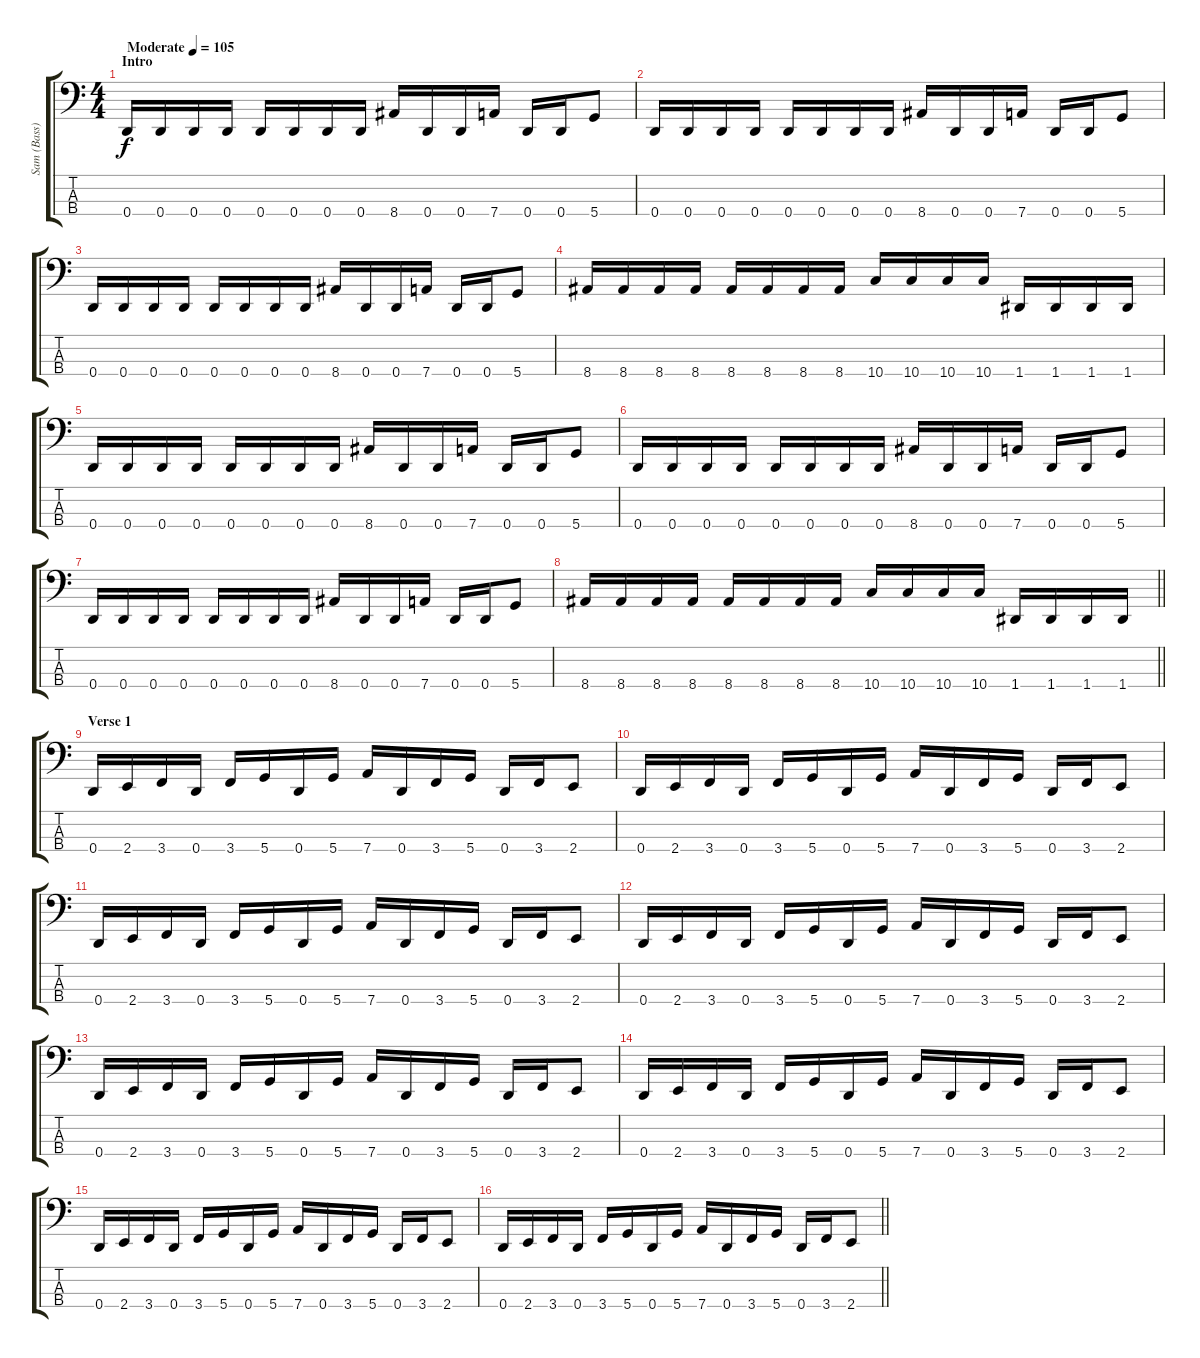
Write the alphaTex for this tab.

\track ("Sam (Bass)" "Sam (Bass)") {instrument electricbasspick}
\staff {score tabs}
\tuning (G2 D2 A1 D1) {hide}
\ts (4 4)
\section ("" "Intro")
\tempo (105 "Moderate")
\clef f4
\ks c
0.4.16{dy f instrument electricbasspick} 0.4.16 0.4.16 0.4.16 0.4.16 0.4.16 0.4.16 0.4.16 8.4.16 0.4.16 0.4.16 7.4.16 0.4.16 0.4.16 5.4.8 |
0.4.16 0.4.16 0.4.16 0.4.16 0.4.16 0.4.16 0.4.16 0.4.16 8.4.16 0.4.16 0.4.16 7.4.16 0.4.16 0.4.16 5.4.8 |
0.4.16 0.4.16 0.4.16 0.4.16 0.4.16 0.4.16 0.4.16 0.4.16 8.4.16 0.4.16 0.4.16 7.4.16 0.4.16 0.4.16 5.4.8 |
8.4.16 8.4.16 8.4.16 8.4.16 8.4.16 8.4.16 8.4.16 8.4.16 10.4.16 10.4.16 10.4.16 10.4.16 1.4.16 1.4.16 1.4.16 1.4.16 |
0.4.16 0.4.16 0.4.16 0.4.16 0.4.16 0.4.16 0.4.16 0.4.16 8.4.16 0.4.16 0.4.16 7.4.16 0.4.16 0.4.16 5.4.8 |
0.4.16 0.4.16 0.4.16 0.4.16 0.4.16 0.4.16 0.4.16 0.4.16 8.4.16 0.4.16 0.4.16 7.4.16 0.4.16 0.4.16 5.4.8 |
0.4.16 0.4.16 0.4.16 0.4.16 0.4.16 0.4.16 0.4.16 0.4.16 8.4.16 0.4.16 0.4.16 7.4.16 0.4.16 0.4.16 5.4.8 |
\barLineRight lightlight
8.4.16 8.4.16 8.4.16 8.4.16 8.4.16 8.4.16 8.4.16 8.4.16 10.4.16 10.4.16 10.4.16 10.4.16 1.4.16 1.4.16 1.4.16 1.4.16 |
\section ("" "Verse 1")
0.4.16 2.4.16 3.4.16 0.4.16 3.4.16 5.4.16 0.4.16 5.4.16 7.4.16 0.4.16 3.4.16 5.4.16 0.4.16 3.4.16 2.4.8 |
0.4.16 2.4.16 3.4.16 0.4.16 3.4.16 5.4.16 0.4.16 5.4.16 7.4.16 0.4.16 3.4.16 5.4.16 0.4.16 3.4.16 2.4.8 |
0.4.16 2.4.16 3.4.16 0.4.16 3.4.16 5.4.16 0.4.16 5.4.16 7.4.16 0.4.16 3.4.16 5.4.16 0.4.16 3.4.16 2.4.8 |
0.4.16 2.4.16 3.4.16 0.4.16 3.4.16 5.4.16 0.4.16 5.4.16 7.4.16 0.4.16 3.4.16 5.4.16 0.4.16 3.4.16 2.4.8 |
0.4.16 2.4.16 3.4.16 0.4.16 3.4.16 5.4.16 0.4.16 5.4.16 7.4.16 0.4.16 3.4.16 5.4.16 0.4.16 3.4.16 2.4.8 |
0.4.16 2.4.16 3.4.16 0.4.16 3.4.16 5.4.16 0.4.16 5.4.16 7.4.16 0.4.16 3.4.16 5.4.16 0.4.16 3.4.16 2.4.8 |
0.4.16 2.4.16 3.4.16 0.4.16 3.4.16 5.4.16 0.4.16 5.4.16 7.4.16 0.4.16 3.4.16 5.4.16 0.4.16 3.4.16 2.4.8 |
\barLineRight lightlight
0.4.16 2.4.16 3.4.16 0.4.16 3.4.16 5.4.16 0.4.16 5.4.16 7.4.16 0.4.16 3.4.16 5.4.16 0.4.16 3.4.16 2.4.8
